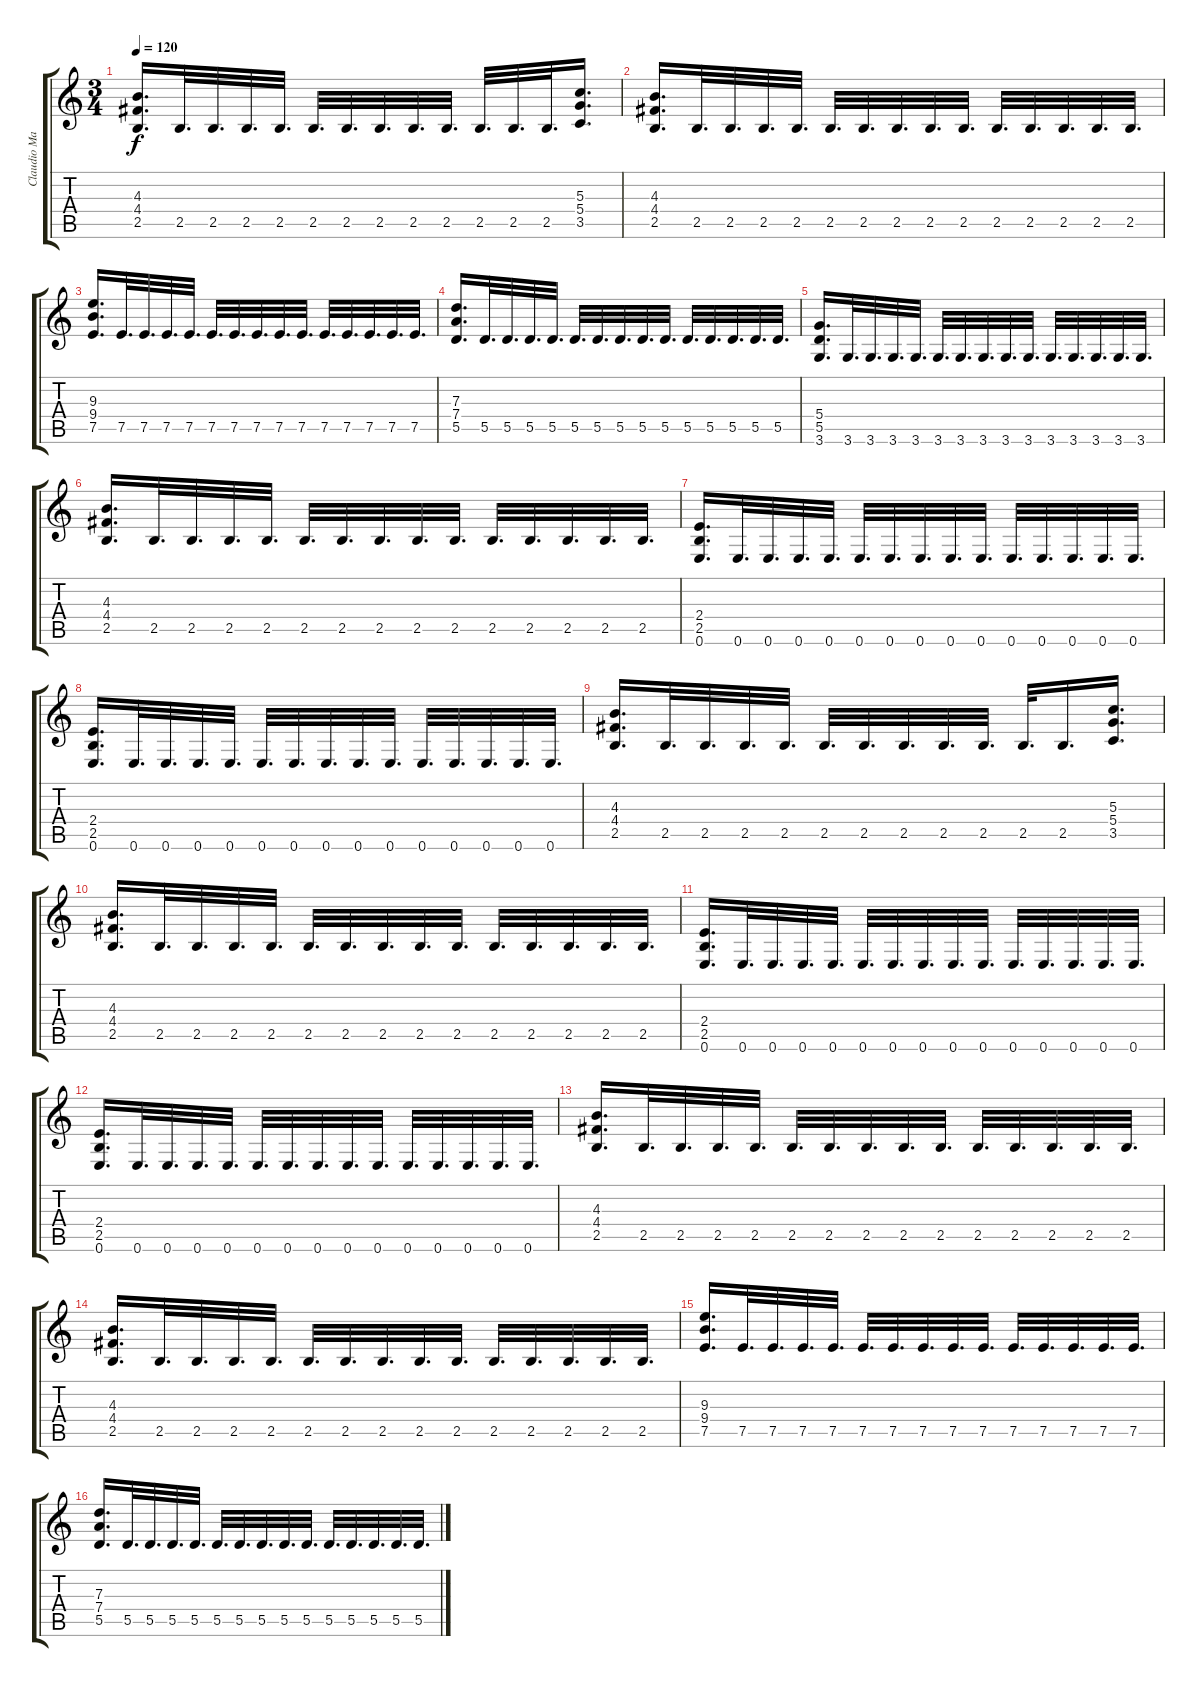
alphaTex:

\track ("Claudio Marciello Base" "Claudio Ma") {instrument distortionguitar}
\staff {score tabs}
\tuning (E4 B3 G3 D3 A2 E2) {hide}
\ts (3 4)
\tempo 120
\clef g2
\ks c
(4.3 4.4 2.5).16{d dy f} 2.5.32{d} 2.5.32{d} 2.5.32{d} 2.5.32{d} 2.5.32{d} 2.5.32{d} 2.5.32{d} 2.5.32{d} 2.5.32{d} 2.5.32{d} 2.5.32{d} 2.5.32{d} (5.3 5.4 3.5).16{d} |
(4.3 4.4 2.5).16{d} 2.5.32{d} 2.5.32{d} 2.5.32{d} 2.5.32{d} 2.5.32{d} 2.5.32{d} 2.5.32{d} 2.5.32{d} 2.5.32{d} 2.5.32{d} 2.5.32{d} 2.5.32{d} 2.5.32{d} 2.5.32{d} |
(9.3 9.4 7.5).16{d} 7.5.32{d} 7.5.32{d} 7.5.32{d} 7.5.32{d} 7.5.32{d} 7.5.32{d} 7.5.32{d} 7.5.32{d} 7.5.32{d} 7.5.32{d} 7.5.32{d} 7.5.32{d} 7.5.32{d} 7.5.32{d} |
(7.3 7.4 5.5).16{d} 5.5.32{d} 5.5.32{d} 5.5.32{d} 5.5.32{d} 5.5.32{d} 5.5.32{d} 5.5.32{d} 5.5.32{d} 5.5.32{d} 5.5.32{d} 5.5.32{d} 5.5.32{d} 5.5.32{d} 5.5.32{d} |
(5.4 5.5 3.6).16{d} 3.6.32{d} 3.6.32{d} 3.6.32{d} 3.6.32{d} 3.6.32{d} 3.6.32{d} 3.6.32{d} 3.6.32{d} 3.6.32{d} 3.6.32{d} 3.6.32{d} 3.6.32{d} 3.6.32{d} 3.6.32{d} |
(4.3 4.4 2.5).16{d} 2.5.32{d} 2.5.32{d} 2.5.32{d} 2.5.32{d} 2.5.32{d} 2.5.32{d} 2.5.32{d} 2.5.32{d} 2.5.32{d} 2.5.32{d} 2.5.32{d} 2.5.32{d} 2.5.32{d} 2.5.32{d} |
(2.4 2.5 0.6).16{d} 0.6.32{d} 0.6.32{d} 0.6.32{d} 0.6.32{d} 0.6.32{d} 0.6.32{d} 0.6.32{d} 0.6.32{d} 0.6.32{d} 0.6.32{d} 0.6.32{d} 0.6.32{d} 0.6.32{d} 0.6.32{d} |
(2.4 2.5 0.6).16{d} 0.6.32{d} 0.6.32{d} 0.6.32{d} 0.6.32{d} 0.6.32{d} 0.6.32{d} 0.6.32{d} 0.6.32{d} 0.6.32{d} 0.6.32{d} 0.6.32{d} 0.6.32{d} 0.6.32{d} 0.6.32{d} |
(4.3 4.4 2.5).16{d} 2.5.32{d} 2.5.32{d} 2.5.32{d} 2.5.32{d} 2.5.32{d} 2.5.32{d} 2.5.32{d} 2.5.32{d} 2.5.32{d} 2.5.32{d} 2.5.16{d} (5.3 5.4 3.5).16{d} |
(4.3 4.4 2.5).16{d} 2.5.32{d} 2.5.32{d} 2.5.32{d} 2.5.32{d} 2.5.32{d} 2.5.32{d} 2.5.32{d} 2.5.32{d} 2.5.32{d} 2.5.32{d} 2.5.32{d} 2.5.32{d} 2.5.32{d} 2.5.32{d} |
(2.4 2.5 0.6).16{d} 0.6.32{d} 0.6.32{d} 0.6.32{d} 0.6.32{d} 0.6.32{d} 0.6.32{d} 0.6.32{d} 0.6.32{d} 0.6.32{d} 0.6.32{d} 0.6.32{d} 0.6.32{d} 0.6.32{d} 0.6.32{d} |
(2.4 2.5 0.6).16{d} 0.6.32{d} 0.6.32{d} 0.6.32{d} 0.6.32{d} 0.6.32{d} 0.6.32{d} 0.6.32{d} 0.6.32{d} 0.6.32{d} 0.6.32{d} 0.6.32{d} 0.6.32{d} 0.6.32{d} 0.6.32{d} |
(4.3 4.4 2.5).16{d} 2.5.32{d} 2.5.32{d} 2.5.32{d} 2.5.32{d} 2.5.32{d} 2.5.32{d} 2.5.32{d} 2.5.32{d} 2.5.32{d} 2.5.32{d} 2.5.32{d} 2.5.32{d} 2.5.32{d} 2.5.32{d} |
(4.3 4.4 2.5).16{d} 2.5.32{d} 2.5.32{d} 2.5.32{d} 2.5.32{d} 2.5.32{d} 2.5.32{d} 2.5.32{d} 2.5.32{d} 2.5.32{d} 2.5.32{d} 2.5.32{d} 2.5.32{d} 2.5.32{d} 2.5.32{d} |
(9.3 9.4 7.5).16{d} 7.5.32{d} 7.5.32{d} 7.5.32{d} 7.5.32{d} 7.5.32{d} 7.5.32{d} 7.5.32{d} 7.5.32{d} 7.5.32{d} 7.5.32{d} 7.5.32{d} 7.5.32{d} 7.5.32{d} 7.5.32{d} |
(7.3 7.4 5.5).16{d} 5.5.32{d} 5.5.32{d} 5.5.32{d} 5.5.32{d} 5.5.32{d} 5.5.32{d} 5.5.32{d} 5.5.32{d} 5.5.32{d} 5.5.32{d} 5.5.32{d} 5.5.32{d} 5.5.32{d} 5.5.32{d}
